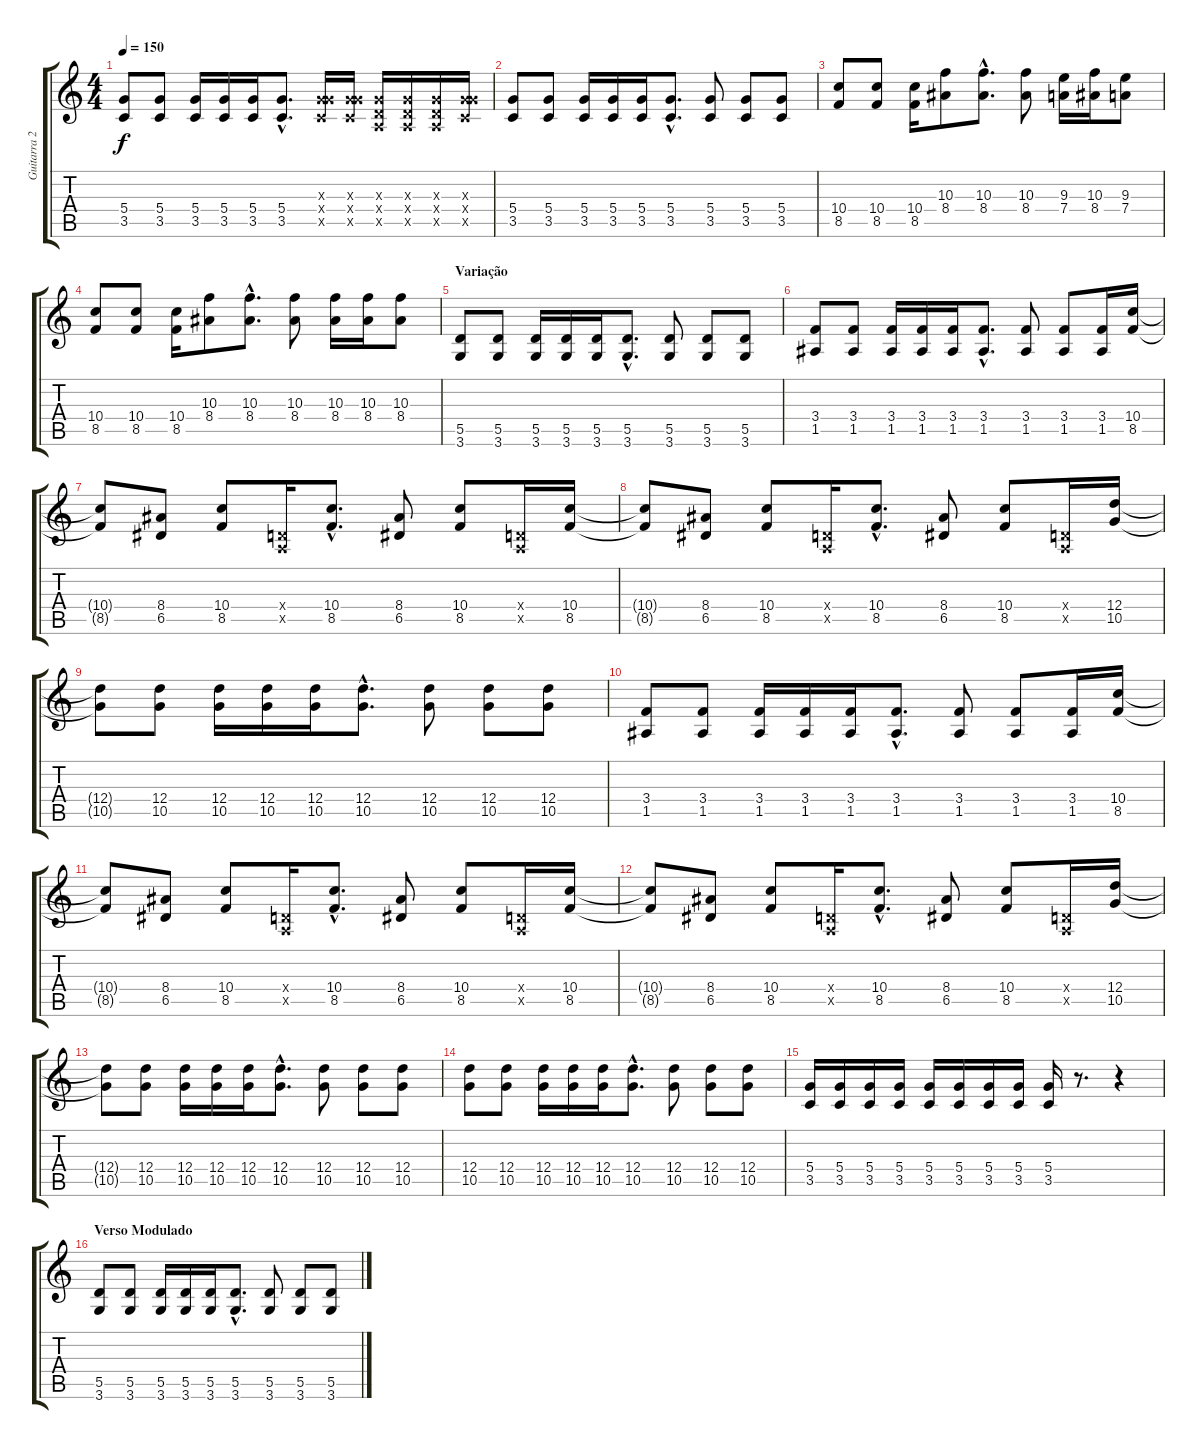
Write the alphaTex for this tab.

\track ("Guitarra 2" "Guitarra 2") {instrument distortionguitar}
\staff {score tabs}
\tuning (E4 B3 G3 D3 A2 E2) {hide}
\ts (4 4)
\tempo 150
\clef g2
\ks c
(5.4 3.5).8{dy f} (5.4 3.5).8 (5.4 3.5).16 (5.4 3.5).16 (5.4 3.5).16 (5.4{hac} 3.5{hac}).8{d} (0.3{x} 5.4{x} 3.5{x}).16 (0.3{x} 5.4{x} 3.5{x}).16 (0.3{x} 0.4{x} 0.5{x}).16 (0.3{x} 0.4{x} 0.5{x}).16 (0.3{x} 0.4{x} 0.5{x}).16 (0.3{x} 5.4{x} 3.5{x}).16 |
(5.4 3.5).8 (5.4 3.5).8 (5.4 3.5).16 (5.4 3.5).16 (5.4 3.5).16 (5.4{hac} 3.5{hac}).8{d} (5.4 3.5).8 (5.4 3.5).8 (5.4 3.5).8 |
(10.4 8.5).8 (10.4 8.5).8 (10.4 8.5).16 (10.3 8.4).8 (10.3{hac} 8.4{hac}).8{d} (10.3 8.4).8 (9.3 7.4).16 (10.3 8.4).16 (9.3 7.4).8 |
(10.4 8.5).8 (10.4 8.5).8 (10.4 8.5).16 (10.3 8.4).8 (10.3{hac} 8.4{hac}).8{d} (10.3 8.4).8 (10.3 8.4).16 (10.3 8.4).16 (10.3 8.4).8 |
\section ("" "Variação")
(5.5 3.6).8 (5.5 3.6).8 (5.5 3.6).16 (5.5 3.6).16 (5.5 3.6).16 (5.5{hac} 3.6{hac}).8{d} (5.5 3.6).8 (5.5 3.6).8 (5.5 3.6).8 |
(3.4 1.5).8 (3.4 1.5).8 (3.4 1.5).16 (3.4 1.5).16 (3.4 1.5).16 (3.4{hac} 1.5{hac}).8{d} (3.4 1.5).8 (3.4 1.5).8 (3.4 1.5).16 (10.4 8.5).16 |
(10.4{t} 8.5{t}).8 (8.4 6.5).8 (10.4 8.5).8 (0.4{x} 0.5{x}).16 (10.4{hac} 8.5{hac}).8{d} (8.4 6.5).8 (10.4 8.5).8 (0.4{x} 0.5{x}).16 (10.4 8.5).16 |
(10.4{t} 8.5{t}).8 (8.4 6.5).8 (10.4 8.5).8 (0.4{x} 0.5{x}).16 (10.4{hac} 8.5{hac}).8{d} (8.4 6.5).8 (10.4 8.5).8 (0.4{x} 0.5{x}).16 (12.4 10.5).16 |
(12.4{t} 10.5{t}).8 (12.4 10.5).8 (12.4 10.5).16 (12.4 10.5).16 (12.4 10.5).16 (12.4{hac} 10.5{hac}).8{d} (12.4 10.5).8 (12.4 10.5).8 (12.4 10.5).8 |
(3.4 1.5).8 (3.4 1.5).8 (3.4 1.5).16 (3.4 1.5).16 (3.4 1.5).16 (3.4{hac} 1.5{hac}).8{d} (3.4 1.5).8 (3.4 1.5).8 (3.4 1.5).16 (10.4 8.5).16 |
(10.4{t} 8.5{t}).8 (8.4 6.5).8 (10.4 8.5).8 (0.4{x} 0.5{x}).16 (10.4{hac} 8.5{hac}).8{d} (8.4 6.5).8 (10.4 8.5).8 (0.4{x} 0.5{x}).16 (10.4 8.5).16 |
(10.4{t} 8.5{t}).8 (8.4 6.5).8 (10.4 8.5).8 (0.4{x} 0.5{x}).16 (10.4{hac} 8.5{hac}).8{d} (8.4 6.5).8 (10.4 8.5).8 (0.4{x} 0.5{x}).16 (12.4 10.5).16 |
(12.4{t} 10.5{t}).8 (12.4 10.5).8 (12.4 10.5).16 (12.4 10.5).16 (12.4 10.5).16 (12.4{hac} 10.5{hac}).8{d} (12.4 10.5).8 (12.4 10.5).8 (12.4 10.5).8 |
(12.4 10.5).8 (12.4 10.5).8 (12.4 10.5).16 (12.4 10.5).16 (12.4 10.5).16 (12.4{hac} 10.5{hac}).8{d} (12.4 10.5).8 (12.4 10.5).8 (12.4 10.5).8 |
(5.4 3.5).16 (5.4 3.5).16 (5.4 3.5).16 (5.4 3.5).16 (5.4 3.5).16 (5.4 3.5).16 (5.4 3.5).16 (5.4 3.5).16 (5.4 3.5).16 r.8{d} r.4 |
\section ("" "Verso Modulado")
(5.5 3.6).8 (5.5 3.6).8 (5.5 3.6).16 (5.5 3.6).16 (5.5 3.6).16 (5.5{hac} 3.6{hac}).8{d} (5.5 3.6).8 (5.5 3.6).8 (5.5 3.6).8
